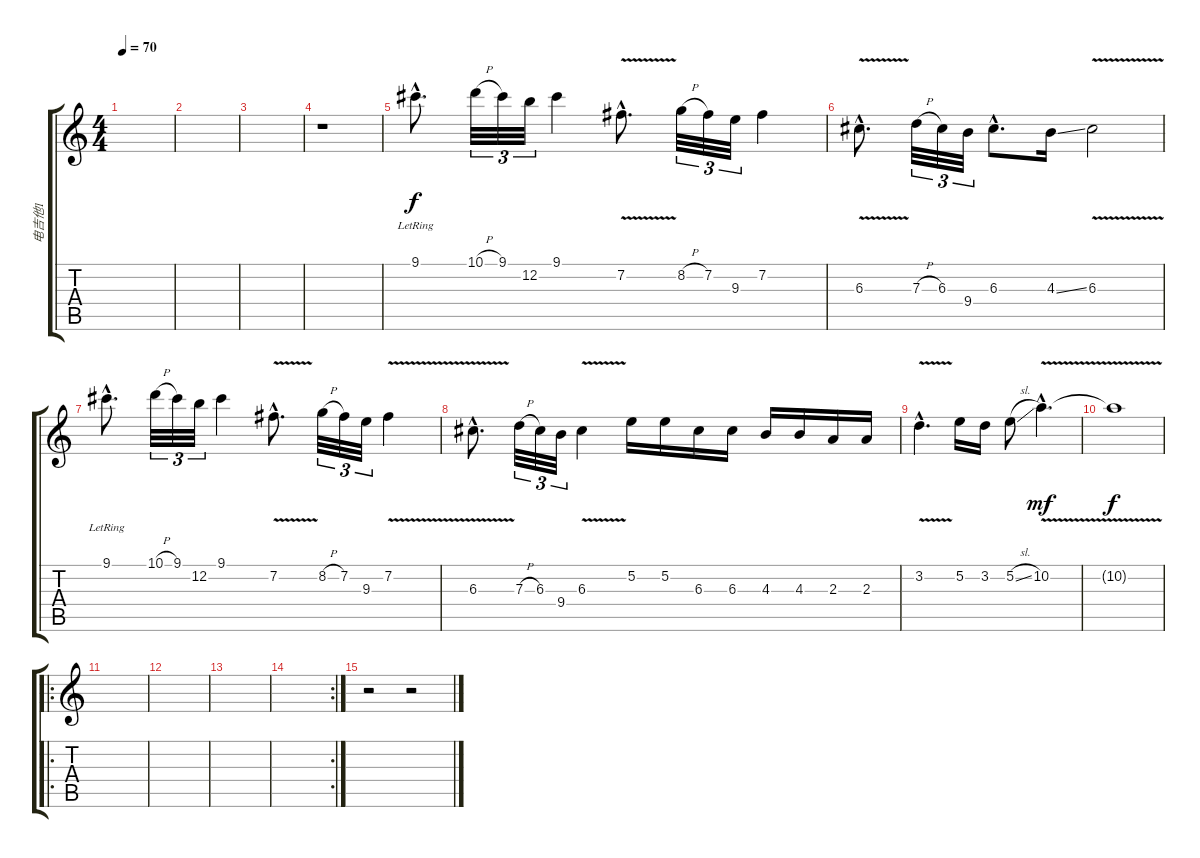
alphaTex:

\track ("电吉他1" "电吉他1") {instrument distortionguitar}
\staff {score tabs}
\tuning (E4 B3 G3 D3 A2 E2) {hide}
\ts (4 4)
\tempo 70
\clef g2
\ks c
|
|
|
r.1 |
9.1{hac lr}.8{d} 10.1{h}.32{tu (3 2)} 9.1.32{tu (3 2)} 12.2.32{tu (3 2)} 9.1.4 7.2{v hac}.8{d} 8.2{h}.32{tu (3 2)} 7.2.32{tu (3 2)} 9.3.32{tu (3 2)} 7.2.4 |
6.3{v hac}.8{d} 7.3{h}.32{tu (3 2)} 6.3.32{tu (3 2)} 9.4.32{tu (3 2)} 6.3{hac}.8{d} 4.3{ss}.16 6.3{v}.2 |
9.1{hac lr}.8{d} 10.1{h}.32{tu (3 2)} 9.1.32{tu (3 2)} 12.2.32{tu (3 2)} 9.1.4 7.2{v hac}.8{d} 8.2{h}.32{tu (3 2)} 7.2.32{tu (3 2)} 9.3.32{tu (3 2)} 7.2{v}.4 |
6.3{v hac}.8{d} 7.3{h}.32{tu (3 2)} 6.3.32{tu (3 2)} 9.4.32{tu (3 2)} 6.3{v}.4 5.2.16 5.2.16 6.3.16 6.3.16 4.3.16 4.3.16 2.3.16 2.3.16 |
3.2{v hac}.4{d} 5.2.16 3.2.16 5.2{sl}.8 10.2{v hac}.4{d dy mf} |
10.2{t}.1{dy f} |
\ro
|
|
|
\rc 2
|
r.2 r.2
